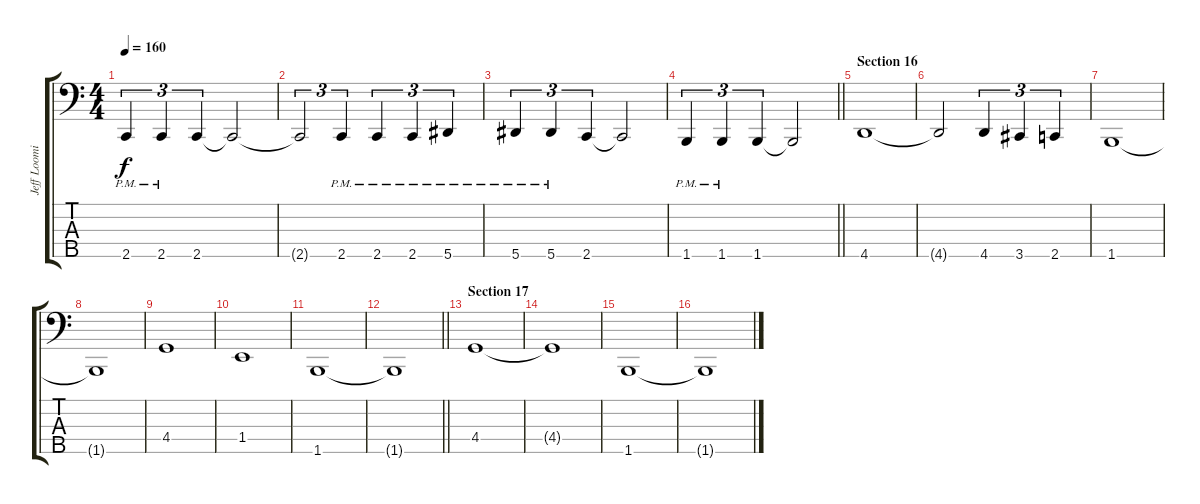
\track ("Jeff Loomis - bass" "Jeff Loomi") {instrument electricbasspick}
\staff {score tabs}
\tuning (Gb2 Db2 Ab1 Eb1 Bb0) {hide}
\ts (4 4)
\tempo 160
\clef f4
\ks c
2.5{pm}.4{tu (3 2) dy f} 2.5{pm}.4{tu (3 2)} 2.5.4{tu (3 2)} 2.5{t}.2 |
2.5{t}.2{tu (3 2)} 2.5{pm}.4{tu (3 2)} 2.5{pm}.4{tu (3 2)} 2.5{pm}.4{tu (3 2)} 5.5{pm}.4{tu (3 2)} |
5.5{pm}.4{tu (3 2)} 5.5{pm}.4{tu (3 2)} 2.5.4{tu (3 2)} 2.5{t}.2 |
\barLineRight lightlight
1.5{pm}.4{tu (3 2)} 1.5{pm}.4{tu (3 2)} 1.5.4{tu (3 2)} 1.5{t}.2 |
\section ("" "Section 16")
4.5.1 |
4.5{t}.2 4.5.4{tu (3 2)} 3.5.4{tu (3 2)} 2.5.4{tu (3 2)} |
1.5.1 |
1.5{t}.1 |
4.4.1 |
1.4.1 |
1.5.1 |
\barLineRight lightlight
1.5{t}.1 |
\section ("" "Section 17")
4.4.1 |
4.4{t}.1 |
1.5.1 |
1.5{t}.1
